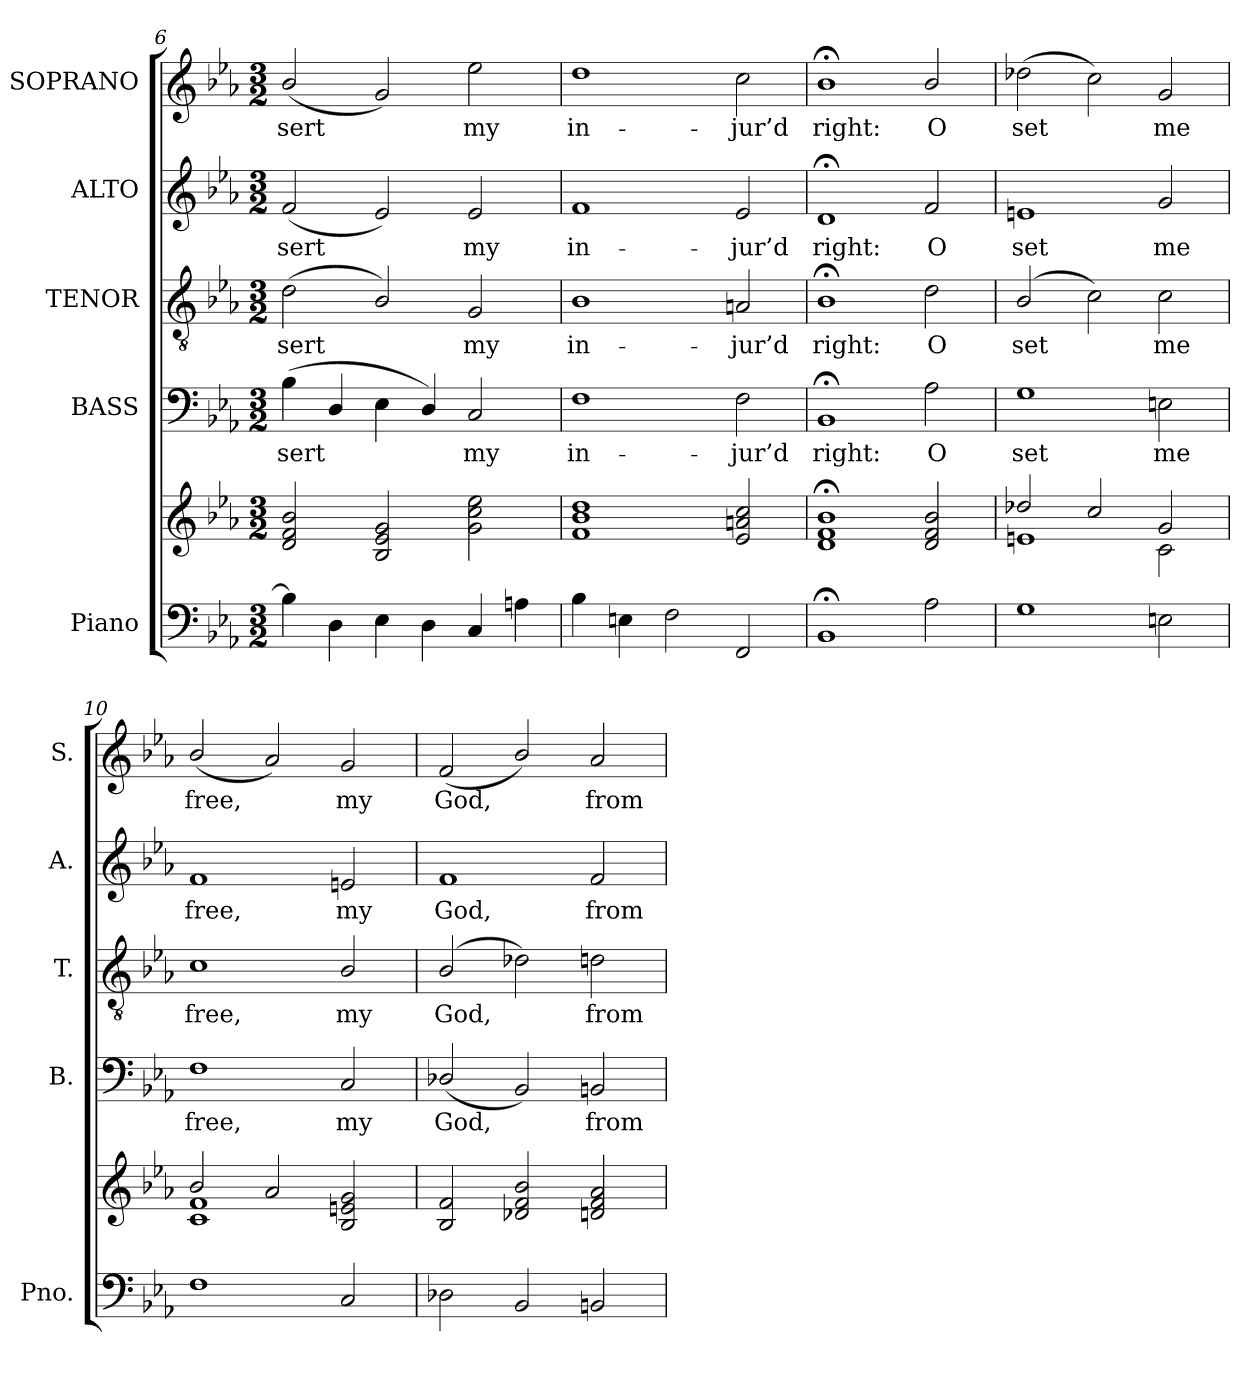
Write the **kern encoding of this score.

**kern	**kern	**kern	**text	**kern	**text	**kern	**text	**kern	**text
*part5	*part5	*part4	*part4	*part3	*part3	*part2	*part2	*part1	*part1
*staff6	*staff5	*staff4	*staff4	*staff3	*staff3	*staff2	*staff2	*staff1	*staff1
*I"Piano	*	*I"BASS	*	*I"TENOR	*	*I"ALTO	*	*I"SOPRANO	*
*I'Pno.	*	*I'B.	*	*I'T.	*	*I'A.	*	*I'S.	*
*clefF4	*clefG2	*clefF4	*	*clefGv2	*	*clefG2	*	*clefG2	*
*	*	*	*	*ITrd7c12	*	*	*	*	*
*k[b-e-a-]	*k[b-e-a-]	*k[b-e-a-]	*	*k[b-e-a-]	*	*k[b-e-a-]	*	*k[b-e-a-]	*
*E-:	*E-:	*E-:	*	*E-:	*	*E-:	*	*E-:	*
*M3/2	*M3/2	*M3/2	*	*M3/2	*	*M3/2	*	*M3/2	*
=6	=6	=6	=6	=6	=6	=6	=6	=6	=6
!	!	!	!LO:LY:b:color=#000000	!	!	!	!	!	!
!	!	!	!	!	!LO:LY:b:color=#000000	!	!	!	!
!	!	!	!	!	!	!	!LO:LY:b:color=#000000	!	!
!	!	!	!	!	!	!	!	!	!LO:LY:b:color=#000000
4B-i\]	2di/ 2fi 2b-i	(4B-i\	-sert	(2Di\	-sert	(2fi/	-sert	(2b-i/	-sert
4Di\	.	4Di/	.	.	.	.	.	.	.
4E-i\	2B-i/ 2e-i 2gi	4E-i\	.	2BB-i/)	.	2e-i/)	.	2gi/)	.
4Di\	.	4Di/)	.	.	.	.	.	.	.
!	!	!	!LO:LY:b:color=#000000	!	!	!	!	!	!
!	!	!	!	!	!LO:LY:b:color=#000000	!	!	!	!
!	!	!	!	!	!	!	!LO:LY:b:color=#000000	!	!
!	!	!	!	!	!	!	!	!	!LO:LY:b:color=#000000
4Ci/	2gi\ 2cci 2ee-i	2Ci/	my	2GGi/	my	2e-i/	my	2ee-i\	my
4Ani\	.	.	.	.	.	.	.	.	.
!!LO:LB:g=z
=7	=7	=7	=7	=7	=7	=7	=7	=7	=7
!	!	!	!LO:LY:b:color=#000000	!	!	!	!	!	!
!	!	!	!	!	!LO:LY:b:color=#000000	!	!	!	!
!	!	!	!	!	!	!	!LO:LY:b:color=#000000	!	!
!	!	!	!	!	!	!	!	!	!LO:LY:b:color=#000000
4B-i\	1fi 1b-i 1ddi	1Fi	in-	1BB-i	in-	1fi	in-	1ddi	in-
4Eni\	.	.	.	.	.	.	.	.	.
2Fi\	.	.	.	.	.	.	.	.	.
!	!	!	!LO:LY:b:color=#000000	!	!	!	!	!	!
!	!	!	!	!	!LO:LY:b:color=#000000	!	!	!	!
!	!	!	!	!	!	!	!LO:LY:b:color=#000000	!	!
!	!	!	!	!	!	!	!	!	!LO:LY:b:color=#000000
2FFi/	2e-i/ 2ani 2cci	2Fi\	-jur’d	2AAni/	-jur’d	2e-i/	-jur’d	2cci\	-jur’d
=8	=8	=8	=8	=8	=8	=8	=8	=8	=8
!	!	!	!LO:LY:b:color=#000000	!	!	!	!	!	!
!	!	!	!	!	!LO:LY:b:color=#000000	!	!	!	!
!	!	!	!	!	!	!	!LO:LY:b:color=#000000	!	!
!	!	!	!	!	!	!	!	!	!LO:LY:b:color=#000000
1BB-;i	1di; 1fi; 1b-i;	1BB-;i	right:	1BB-;i	right:	1d;i	right:	1b-;i	right:
!	!	!	!LO:LY:b:color=#000000	!	!	!	!	!	!
!	!	!	!	!	!LO:LY:b:color=#000000	!	!	!	!
!	!	!	!	!	!	!	!LO:LY:b:color=#000000	!	!
!	!	!	!	!	!	!	!	!	!LO:LY:b:color=#000000
2A-i\	2di/ 2fi 2b-i	2A-i\	O	2Di\	O	2fi/	O	2b-i/	O
=9	=9	=9	=9	=9	=9	=9	=9	=9	=9
*	*^	*	*	*	*	*	*	*	*
!	!	!	!	!LO:LY:b:color=#000000	!	!	!	!	!	!
!	!	!	!	!	!	!LO:LY:b:color=#000000	!	!	!	!
!	!	!	!	!	!	!	!	!LO:LY:b:color=#000000	!	!
!	!	!	!	!	!	!	!	!	!	!LO:LY:b:color=#000000
1Gi	2dd-Xi/	1eni	1Gi	set	(2BB-i/	set	1eni	set	(2dd-Xi\	set
.	2cci/	.	.	.	2Ci\)	.	.	.	2cci\)	.
!	!	!	!	!LO:LY:b:color=#000000	!	!	!	!	!	!
!	!	!	!	!	!	!LO:LY:b:color=#000000	!	!	!	!
!	!	!	!	!	!	!	!	!LO:LY:b:color=#000000	!	!
!	!	!	!	!	!	!	!	!	!	!LO:LY:b:color=#000000
2Eni\	2gi/	2ci\	2Eni\	me	2Ci\	me	2gi/	me	2gi/	me
=10	=10	=10	=10	=10	=10	=10	=10	=10	=10	=10
!	!	!	!	!LO:LY:b:color=#000000	!	!	!	!	!	!
!	!	!	!	!	!	!LO:LY:b:color=#000000	!	!	!	!
!	!	!	!	!	!	!	!	!LO:LY:b:color=#000000	!	!
!	!	!	!	!	!	!	!	!	!	!LO:LY:b:color=#000000
1Fi	2b-i/	1ci 1fi	1Fi	free,	1Ci	free,	1fi	free,	(2b-i/	free,
.	2a-i/	.	.	.	.	.	.	.	2a-i/)	.
!	!	!	!	!LO:LY:b:color=#000000	!	!	!	!	!	!
!	!	!	!	!	!	!LO:LY:b:color=#000000	!	!	!	!
!	!	!	!	!	!	!	!	!LO:LY:b:color=#000000	!	!
!	!	!	!	!	!	!	!	!	!	!LO:LY:b:color=#000000
2Ci/	2B-i/ 2eni 2gi	2ryy	2Ci/	my	2BB-i/	my	2eni/	my	2gi/	my
*	*v	*v	*	*	*	*	*	*	*	*
=11	=11	=11	=11	=11	=11	=11	=11	=11	=11
*	*^	*	*	*	*	*	*	*	*
!	!	!	!	!LO:LY:b:color=#000000	!	!	!	!	!	!
*	*v	*v	*	*	*	*	*	*	*	*
*	*^	*	*	*	*	*	*	*	*
!	!	!	!	!	!	!LO:LY:b:color=#000000	!	!	!	!
*	*v	*v	*	*	*	*	*	*	*	*
*	*^	*	*	*	*	*	*	*	*
!	!	!	!	!	!	!	!	!LO:LY:b:color=#000000	!	!
*	*v	*v	*	*	*	*	*	*	*	*
*	*^	*	*	*	*	*	*	*	*
!	!	!	!	!	!	!	!	!	!	!LO:LY:b:color=#000000
*	*v	*v	*	*	*	*	*	*	*	*
2D-Xi\	2B-i/ 2fi	(2D-Xi/	God,	(2BB-i/	God,	1fi	God,	(2fi/	God,
2BB-i/	2d-Xi/ 2fi 2b-i	2BB-i/)	.	2D-Xi\)	.	.	.	2b-i/)	.
!	!	!	!LO:LY:b:color=#000000	!	!	!	!	!	!
!	!	!	!	!	!LO:LY:b:color=#000000	!	!	!	!
!	!	!	!	!	!	!	!LO:LY:b:color=#000000	!	!
!	!	!	!	!	!	!	!	!	!LO:LY:b:color=#000000
2BBni/	2dni/ 2fi 2a-i	2BBni/	from	2Dni\	from	2fi/	from	2a-i/	from
=	=	=	=	=	=	=	=	=	=
*-	*-	*-	*-	*-	*-	*-	*-	*-	*-
